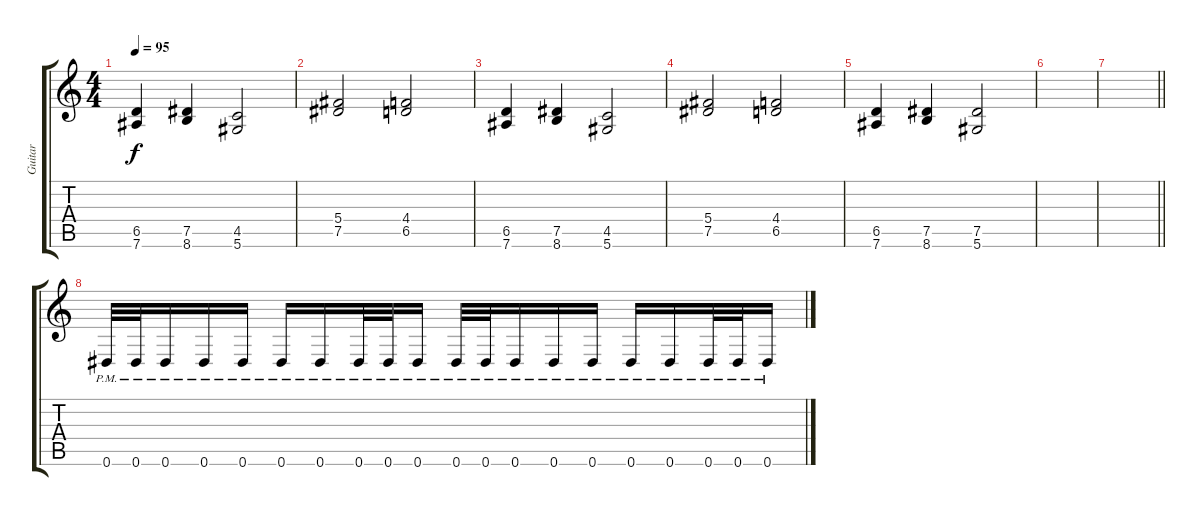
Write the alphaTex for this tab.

\track ("Guitar" "Guitar") {instrument overdrivenguitar}
\staff {score tabs}
\tuning (Eb4 Bb3 Gb3 Db3 Ab2 Eb2) {hide}
\ts (4 4)
\tempo 95
\clef g2
\ks c
(6.5 7.6).4{dy f} (7.5 8.6).4 (4.5 5.6).2 |
(5.4 7.5).2 (4.4 6.5).2 |
(6.5 7.6).4 (7.5 8.6).4 (4.5 5.6).2 |
(5.4 7.5).2 (4.4 6.5).2 |
(6.5 7.6).4 (7.5 8.6).4 (7.5 5.6).2 |
|
\barLineRight lightlight
|
0.6{pm}.32 0.6{pm}.32 0.6{pm}.16 0.6{pm}.16 0.6{pm}.16 0.6{pm}.16 0.6{pm}.16 0.6{pm}.32 0.6{pm}.32 0.6{pm}.16 0.6{pm}.32 0.6{pm}.32 0.6{pm}.16 0.6{pm}.16 0.6{pm}.16 0.6{pm}.16 0.6{pm}.16 0.6{pm}.32 0.6{pm}.32 0.6{pm}.16
